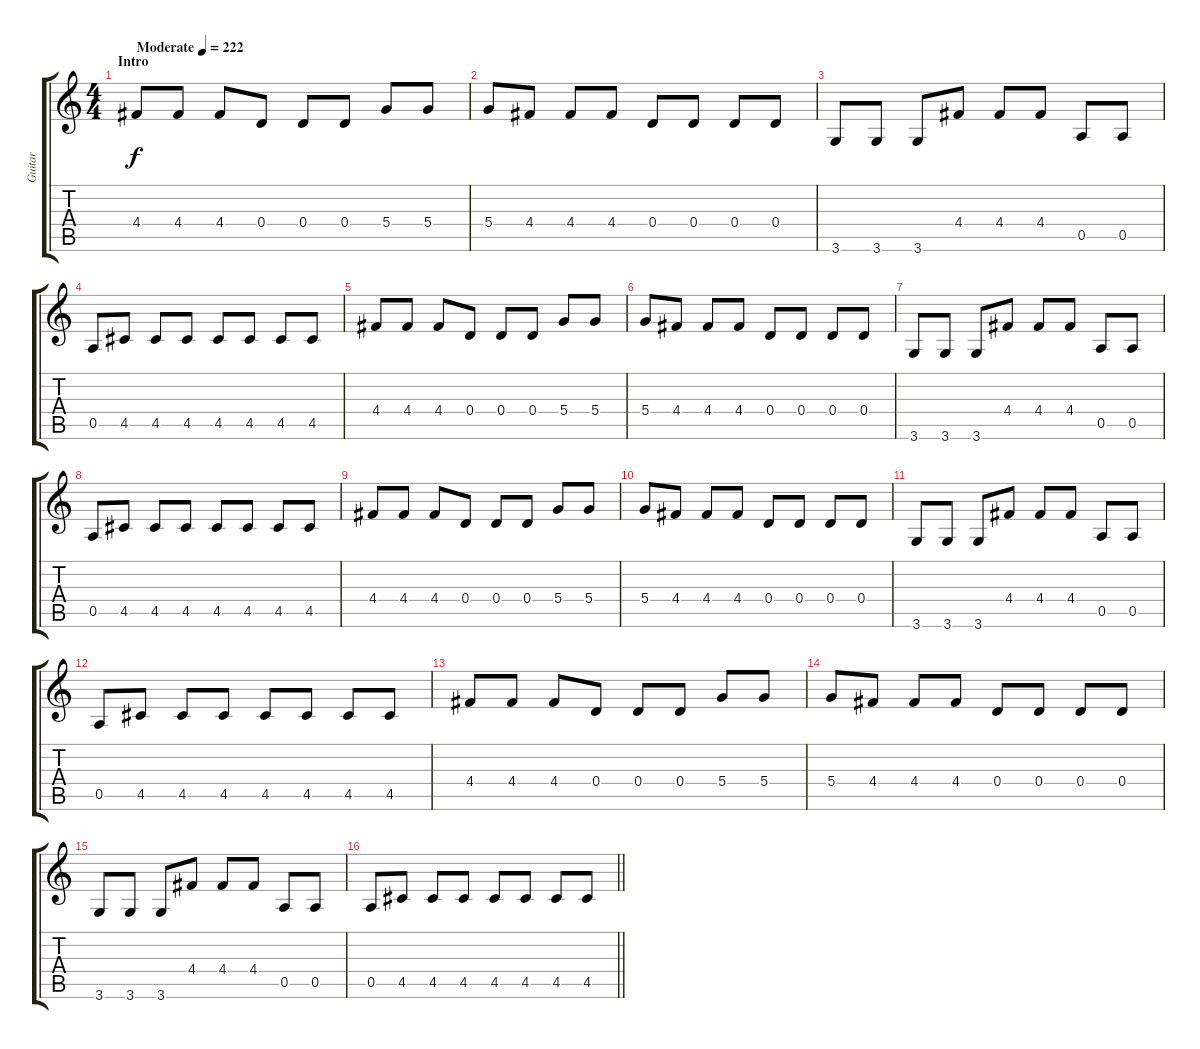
\track ("Guitar" "Guitar") {instrument distortionguitar}
\staff {score tabs}
\tuning (E4 B3 G3 D3 A2 E2) {hide}
\ts (4 4)
\section ("" "Intro")
\tempo (222 "Moderate")
\clef g2
\ks c
4.4.8{dy f instrument distortionguitar} 4.4.8 4.4.8 0.4.8 0.4.8 0.4.8 5.4.8 5.4.8 |
5.4.8 4.4.8 4.4.8 4.4.8 0.4.8 0.4.8 0.4.8 0.4.8 |
3.6.8 3.6.8 3.6.8 4.4.8 4.4.8 4.4.8 0.5.8 0.5.8 |
0.5.8 4.5.8 4.5.8 4.5.8 4.5.8 4.5.8 4.5.8 4.5.8 |
4.4.8 4.4.8 4.4.8 0.4.8 0.4.8 0.4.8 5.4.8 5.4.8 |
5.4.8 4.4.8 4.4.8 4.4.8 0.4.8 0.4.8 0.4.8 0.4.8 |
3.6.8 3.6.8 3.6.8 4.4.8 4.4.8 4.4.8 0.5.8 0.5.8 |
0.5.8 4.5.8 4.5.8 4.5.8 4.5.8 4.5.8 4.5.8 4.5.8 |
4.4.8 4.4.8 4.4.8 0.4.8 0.4.8 0.4.8 5.4.8 5.4.8 |
5.4.8 4.4.8 4.4.8 4.4.8 0.4.8 0.4.8 0.4.8 0.4.8 |
3.6.8 3.6.8 3.6.8 4.4.8 4.4.8 4.4.8 0.5.8 0.5.8 |
0.5.8 4.5.8 4.5.8 4.5.8 4.5.8 4.5.8 4.5.8 4.5.8 |
4.4.8 4.4.8 4.4.8 0.4.8 0.4.8 0.4.8 5.4.8 5.4.8 |
5.4.8 4.4.8 4.4.8 4.4.8 0.4.8 0.4.8 0.4.8 0.4.8 |
3.6.8 3.6.8 3.6.8 4.4.8 4.4.8 4.4.8 0.5.8 0.5.8 |
\barLineRight lightlight
0.5.8 4.5.8 4.5.8 4.5.8 4.5.8 4.5.8 4.5.8 4.5.8
